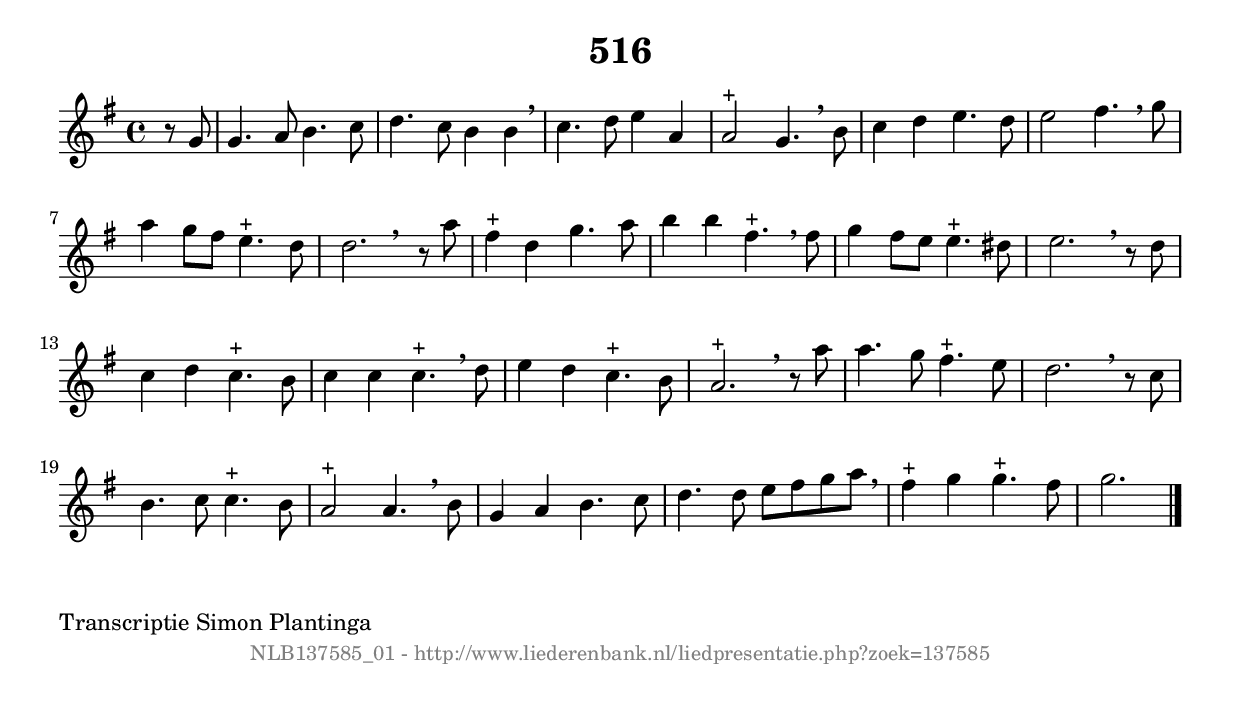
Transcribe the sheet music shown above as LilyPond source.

%
% produced by wce2krn 1.64 (7 June 2014)
%
\version"2.16"
#(append! paper-alist '(("long" . (cons (* 210 mm) (* 2000 mm)))))
#(set-default-paper-size "long")
sb = {\breathe}
mBreak = {\breathe }
bBreak = {\breathe }
x = {\once\override NoteHead #'style = #'cross }
gl=\glissando
itime={\override Staff.TimeSignature #'stencil = ##f }
ficta = {\once\set suggestAccidentals = ##t}
fine = {\once\override Score.RehearsalMark #'self-alignment-X = #1 \mark \markup {\italic{Fine}}}
dc = {\once\override Score.RehearsalMark #'self-alignment-X = #1 \mark \markup {\italic{D.C.}}}
dcf = {\once\override Score.RehearsalMark #'self-alignment-X = #1 \mark \markup {\italic{D.C. al Fine}}}
dcc = {\once\override Score.RehearsalMark #'self-alignment-X = #1 \mark \markup {\italic{D.C. al Coda}}}
ds = {\once\override Score.RehearsalMark #'self-alignment-X = #1 \mark \markup {\italic{D.S.}}}
dsf = {\once\override Score.RehearsalMark #'self-alignment-X = #1 \mark \markup {\italic{D.S. al Fine}}}
dsc = {\once\override Score.RehearsalMark #'self-alignment-X = #1 \mark \markup {\italic{D.S. al Coda}}}
pv = {\set Score.repeatCommands = #'((volta "1"))}
sv = {\set Score.repeatCommands = #'((volta "2"))}
tv = {\set Score.repeatCommands = #'((volta "3"))}
qv = {\set Score.repeatCommands = #'((volta "4"))}
xv = {\set Score.repeatCommands = #'((volta #f))}
\header{ tagline = ""
title = "516"
}
\score {{
\key g \major
\relative g'
{
\set melismaBusyProperties = #'()
\partial 32*8
\time 4/4
\tempo 4=120
\override Score.MetronomeMark #'transparent = ##t
\override Score.RehearsalMark #'break-visibility = #(vector #t #t #f)
r8 g8 | g4. a8 b4. c8 | d4. c8 b4 b4 \sb | c4. d8 e4 a,4 | a2^"+" g4. \mBreak
b8 | c4 d4 e4. d8 | e2 fis4. \sb g8 | a4 g8 fis8 e4.^"+" d8 | d2. \bar ":|:" \bBreak
r8 a'8 | fis4^"+" d4 g4. a8 | b4 b4 fis4.^"+" \sb fis8 | g4 fis8 e8 e4.^"+" dis8 | e2. \mBreak
r8 d8 | c4 d4 c4.^"+" b8 | c4 c4 c4.^"+" \sb d8 | e4 d4 c4.^"+" b8 | a2.^"+" \mBreak
r8 a'8 | a4. g8 fis4.^"+" e8 | d2. \sb r8 c8 | b4. c8 c4.^"+" b8 | a2^"+" a4. \mBreak
b8 | g4 a4 b4. c8 | d4. d8 e8 fis8 g8 a8 \sb | fis4^"+" g4 g4.^"+" fis8 | g2. \bar "|."
 }}
 \midi { }
 \layout {
            indent = 0.0\cm
}
}
\markup { \wordwrap-string #" 
Transcriptie Simon Plantinga
"}
\markup { \vspace #0 } \markup { \with-color #grey \fill-line { \center-column { \smaller "NLB137585_01 - http://www.liederenbank.nl/liedpresentatie.php?zoek=137585" } } }
